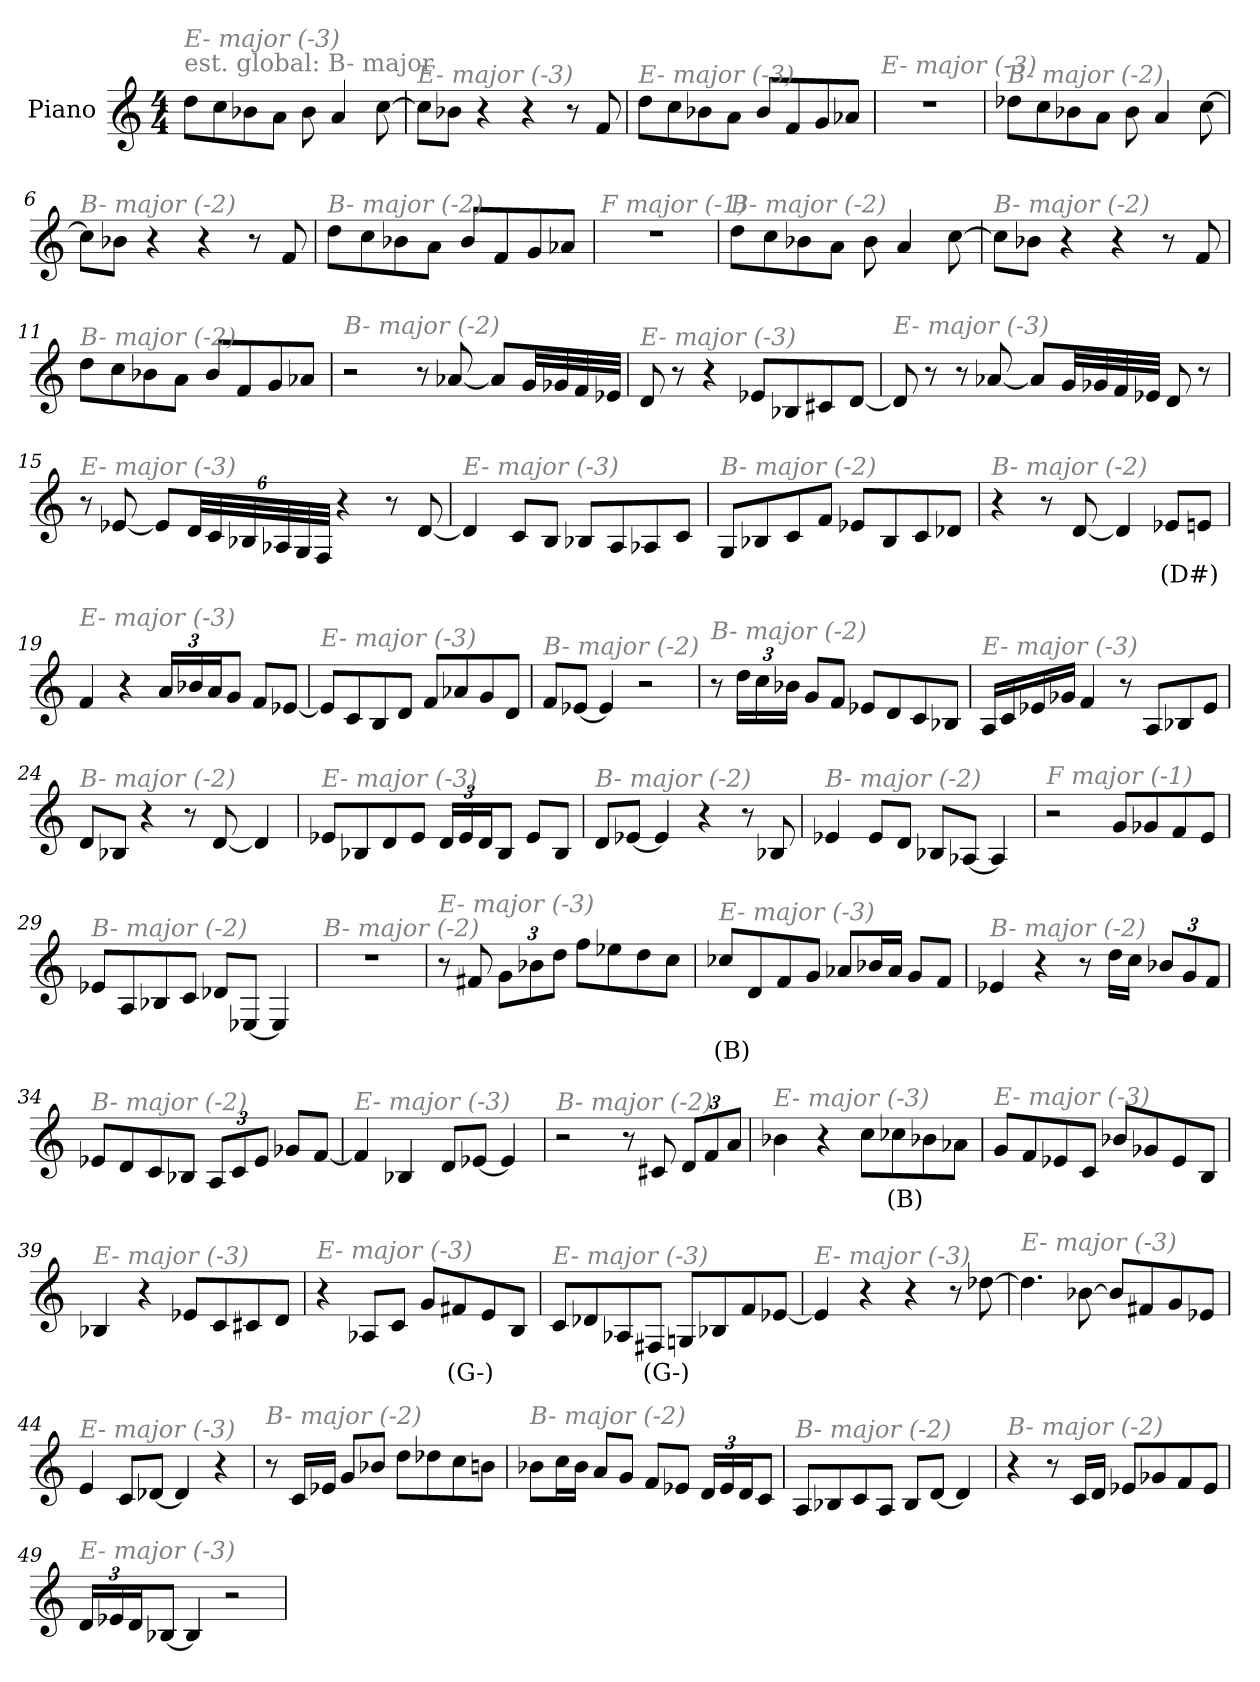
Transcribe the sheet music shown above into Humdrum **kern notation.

**kern	**text
*part1	*part1
*staff1	*staff1
*I"Piano	*
*I'Pno	*
*clefG2	*
*k[]	*
*M4/4	*
*MM230	*
=1	=1
!LO:TX:a:color=#808080:t=est. global&colon; B- major	!
!LO:TX:i:color=#808080:t=E- major (-3)	!
8dd\L	.
8cc\	.
8b-X\	.
8a\J	.
8b-\	.
4a/	.
[8cc\	.
=2	=2
!LO:TX:i:color=#808080:t=E- major (-3)	!
8cc\L]	.
8b-X\J	.
4r	.
4r	.
8r	.
8f/	.
=3	=3
!LO:TX:i:color=#808080:t=E- major (-3)	!
8dd\L	.
8cc\	.
8b-X\	.
8a\J	.
8b-/L	.
8f/	.
8g/	.
8a-X/J	.
=4	=4
!LO:TX:i:color=#808080:t=E- major (-3)	!
1r	.
=5	=5
!LO:TX:i:color=#808080:t=B- major (-2)	!
8dd-X\L	.
8cc\	.
8b-X\	.
8a\J	.
8b-\	.
4a/	.
[8cc\	.
!!LO:LB:g=z
=6	=6
!LO:TX:i:color=#808080:t=B- major (-2)	!
8cc\L]	.
8b-X\J	.
4r	.
4r	.
8r	.
8f/	.
=7	=7
!LO:TX:i:color=#808080:t=B- major (-2)	!
8dd\L	.
8cc\	.
8b-X\	.
8a\J	.
8b-/L	.
8f/	.
8g/	.
8a-X/J	.
=8	=8
!LO:TX:i:color=#808080:t=F major (-1)	!
1r	.
=9	=9
!LO:TX:i:color=#808080:t=B- major (-2)	!
8dd\L	.
8cc\	.
8b-X\	.
8a\J	.
8b-\	.
4a/	.
[8cc\	.
=10	=10
!LO:TX:i:color=#808080:t=B- major (-2)	!
8cc\L]	.
8b-X\J	.
4r	.
4r	.
8r	.
8f/	.
!!LO:LB:g=z
=11	=11
!LO:TX:i:color=#808080:t=B- major (-2)	!
8dd\L	.
8cc\	.
8b-X\	.
8a\J	.
8b-/L	.
8f/	.
8g/	.
8a-X/J	.
=12	=12
!LO:TX:i:color=#808080:t=B- major (-2)	!
2r	.
8r	.
[8a-X/	.
8a-/L]	.
32g/LL	.
32g-X/	.
32f/	.
32e-X/JJJ	.
=13	=13
!LO:TX:i:color=#808080:t=E- major (-3)	!
8d/	.
8r	.
4r	.
8e-X/L	.
8B-X/	.
8c#X/	.
[8d/J	.
!!LO:LB:g=z
=14	=14
!LO:TX:i:color=#808080:t=E- major (-3)	!
8d/]	.
8r	.
8r	.
[8a-X/	.
8a-/L]	.
32g/LL	.
32g-X/	.
32f/	.
32e-X/JJJ	.
8d/	.
8r	.
=15	=15
!LO:TX:i:color=#808080:t=E- major (-3)	!
8r	.
[8e-X/	.
8e-/L]	.
*Xbrackettup	*
48d/LL	.
48c/	.
48B-X/	.
48A-X/	.
48G/	.
48F/JJJ	.
4r	.
8r	.
[8d/	.
=16	=16
!LO:TX:i:color=#808080:t=E- major (-3)	!
4d/]	.
8c/L	.
8B/J	.
8B-X/L	.
8A/	.
8A-X/	.
8c/J	.
!!LO:LB:g=z
=17	=17
!LO:TX:i:color=#808080:t=B- major (-2)	!
8G/L	.
8B-X/	.
8c/	.
8f/J	.
8e-X/L	.
8B-/	.
8c/	.
8d-X/J	.
=18	=18
!LO:TX:i:color=#808080:t=B- major (-2)	!
4r	.
8r	.
[8d/	.
4d/]	.
8e-Xi/L	(D#)
8e/J	.
=19	=19
!LO:TX:i:color=#808080:t=E- major (-3)	!
4f/	.
4r	.
24a/LL	.
24b-X/	.
24a/J	.
8g/J	.
8f/L	.
[8e-X/J	.
=20	=20
!LO:TX:i:color=#808080:t=E- major (-3)	!
8e-/L]	.
8c/	.
8B/	.
8d/J	.
8f/L	.
8a-X/	.
8g/	.
8d/J	.
!!LO:LB:g=z
=21	=21
!LO:TX:i:color=#808080:t=B- major (-2)	!
8f/L	.
[8e-X/J	.
4e-/]	.
2r	.
=22	=22
!LO:TX:i:color=#808080:t=B- major (-2)	!
8r	.
24dd\LL	.
24cc\	.
24b-X\JJ	.
8g/L	.
8f/J	.
8e-X/L	.
8d/	.
8c/	.
8B-X/J	.
=23	=23
!LO:TX:i:color=#808080:t=E- major (-3)	!
16A/LL	.
16c/	.
16e-X/	.
16g-X/JJ	.
4f/	.
8r	.
8A/L	.
8B-X/	.
8e-/J	.
=24	=24
!LO:TX:i:color=#808080:t=B- major (-2)	!
8d/L	.
8B-X/J	.
4r	.
8r	.
[8d/	.
4d/]	.
!!LO:LB:g=z
=25	=25
!LO:TX:i:color=#808080:t=E- major (-3)	!
8e-X/L	.
8B-X/	.
8d/	.
8e-/J	.
24d/LL	.
24e-/	.
24d/J	.
8B-/J	.
8e-/L	.
8B-/J	.
=26	=26
!LO:TX:i:color=#808080:t=B- major (-2)	!
8d/L	.
[8e-X/J	.
4e-/]	.
4r	.
8r	.
8B-X/	.
=27	=27
!LO:TX:i:color=#808080:t=B- major (-2)	!
4e-X/	.
8e-/L	.
8d/J	.
8B-X/L	.
[8A-X/J	.
4A-/]	.
=28	=28
!LO:TX:i:color=#808080:t=F major (-1)	!
2r	.
8g/L	.
8g-X/	.
8f/	.
8e/J	.
!!LO:LB:g=z
=29	=29
!LO:TX:i:color=#808080:t=B- major (-2)	!
8e-X/L	.
8A/	.
8B-X/	.
8c/J	.
8d-X/L	.
[8E-X/J	.
4E-/]	.
=30	=30
!LO:TX:i:color=#808080:t=B- major (-2)	!
1r	.
=31	=31
!LO:TX:i:color=#808080:t=E- major (-3)	!
8r	.
8f#X/	.
12g\L	.
12b-X\	.
12dd\J	.
8ff\L	.
8ee-X\	.
8dd\	.
8cc\J	.
=32	=32
!LO:TX:i:color=#808080:t=E- major (-3)	!
8cc-Xi/L	(B)
8d/	.
8f/	.
8g/J	.
8a-X/L	.
16b-X/L	.
16a-/JJ	.
8g/L	.
8f/J	.
!!LO:LB:g=z
=33	=33
!LO:TX:i:color=#808080:t=B- major (-2)	!
4e-X/	.
4r	.
8r	.
16dd\LL	.
16cc\JJ	.
12b-X/L	.
12g/	.
12f/J	.
=34	=34
!LO:TX:i:color=#808080:t=B- major (-2)	!
8e-X/L	.
8d/	.
8c/	.
8B-X/J	.
12A/L	.
12c/	.
12e-/J	.
8g-X/L	.
[8f/J	.
=35	=35
!LO:TX:i:color=#808080:t=E- major (-3)	!
4f/]	.
4B-X/	.
8d/L	.
[8e-X/J	.
4e-/]	.
=36	=36
!LO:TX:i:color=#808080:t=B- major (-2)	!
2r	.
8r	.
8c#X/	.
12d/L	.
12f/	.
12a/J	.
!!LO:LB:g=z
=37	=37
!LO:TX:i:color=#808080:t=E- major (-3)	!
4b-X\	.
4r	.
8cc\L	.
8cc-Xi\	(B)
8b-X\	.
8a-X\J	.
=38	=38
!LO:TX:i:color=#808080:t=E- major (-3)	!
8g/L	.
8f/	.
8e-X/	.
8c/J	.
8b-X/L	.
8g-X/	.
8e-/	.
8B/J	.
=39	=39
!LO:TX:i:color=#808080:t=E- major (-3)	!
4B-X/	.
4r	.
8e-X/L	.
8c/	.
8c#X/	.
8d/J	.
=40	=40
!LO:TX:i:color=#808080:t=E- major (-3)	!
4r	.
8A-X/L	.
8c/J	.
8g/L	.
8f#Xj/	(G-)
8e/	.
8B/J	.
!!LO:PB:g=z
=41	=41
!LO:TX:i:color=#808080:t=E- major (-3)	!
8c/L	.
8d-X/	.
8A-X/	.
8F#Xi/J	(G-)
8Gn/L	.
8B-X/	.
8f/	.
[8e-X/J	.
=42	=42
!LO:TX:i:color=#808080:t=E- major (-3)	!
4e-/]	.
4r	.
4r	.
8r	.
[8dd-X\	.
=43	=43
!LO:TX:i:color=#808080:t=E- major (-3)	!
4.dd-\]	.
[8b-X\	.
8b-/L]	.
8f#X/	.
8g/	.
8e-X/J	.
=44	=44
!LO:TX:i:color=#808080:t=E- major (-3)	!
4e/	.
8c/L	.
[8d-X/J	.
4d-/]	.
4r	.
!!LO:LB:g=z
=45	=45
!LO:TX:i:color=#808080:t=B- major (-2)	!
8r	.
16c/LL	.
16e-X/JJ	.
8g/L	.
8b-X/J	.
8dd\L	.
8dd-X\	.
8cc\	.
8bn\J	.
=46	=46
!LO:TX:i:color=#808080:t=B- major (-2)	!
8b-X\L	.
16cc\L	.
16b-\JJ	.
8a/L	.
8g/J	.
8f/L	.
8e-X/J	.
24d/LL	.
24e-/	.
24d/J	.
8c/J	.
=47	=47
!LO:TX:i:color=#808080:t=B- major (-2)	!
8A/L	.
8B-X/	.
8c/	.
8A/J	.
8B-/L	.
[8d/J	.
4d/]	.
=48	=48
!LO:TX:i:color=#808080:t=B- major (-2)	!
4r	.
8r	.
16c/LL	.
16d/JJ	.
8e-X/L	.
8g-X/	.
8f/	.
8e-/J	.
!!LO:LB:g=z
=49	=49
!LO:TX:i:color=#808080:t=E- major (-3)	!
24d/LL	.
24e-X/	.
24d/J	.
[8B-X/J	.
4B-/]	.
2r	.
=	=
*-	*-
